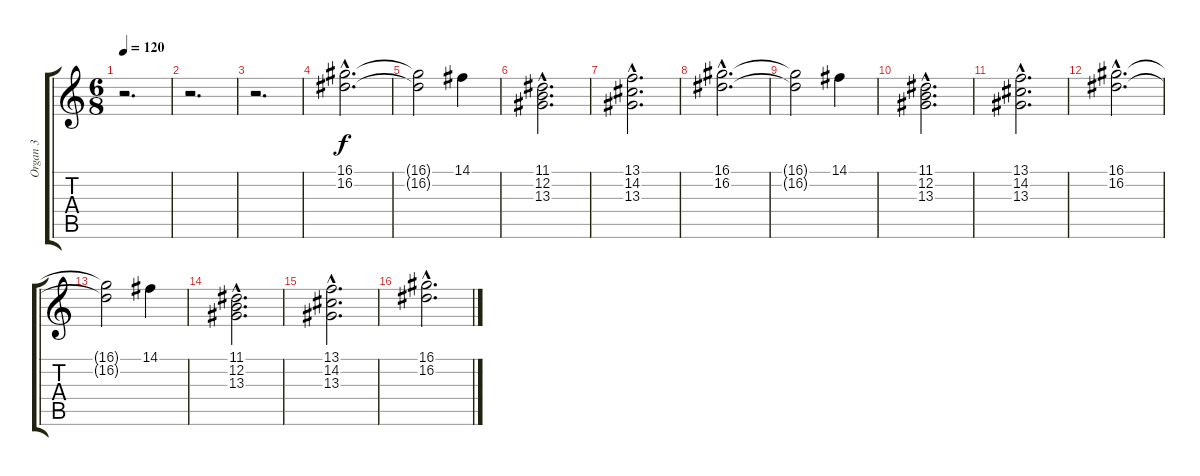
\track ("Organ 3" "Organ 3") {instrument churchorgan}
\staff {score tabs}
\tuning (E4 B3 G3 D3 A2 E2) {hide}
\ts (6 8)
\tempo 120
\clef g2
\ks c
r.2{d dy f instrument churchorgan} |
r.2{d} |
r.2{d} |
(16.1{hac} 16.2{hac}).2{d} |
(16.1{t} 16.2{t}).2 14.1.4 |
(11.1{hac} 12.2{hac} 13.3{hac}).2{d} |
(13.1{hac} 14.2{hac} 13.3{hac}).2{d} |
(16.1{hac} 16.2{hac}).2{d} |
(16.1{t} 16.2{t}).2 14.1.4 |
(11.1{hac} 12.2{hac} 13.3{hac}).2{d} |
(13.1{hac} 14.2{hac} 13.3{hac}).2{d} |
(16.1{hac} 16.2{hac}).2{d} |
(16.1{t} 16.2{t}).2 14.1.4 |
(11.1{hac} 12.2{hac} 13.3{hac}).2{d} |
(13.1{hac} 14.2{hac} 13.3{hac}).2{d} |
(16.1{hac} 16.2{hac}).2{d}
